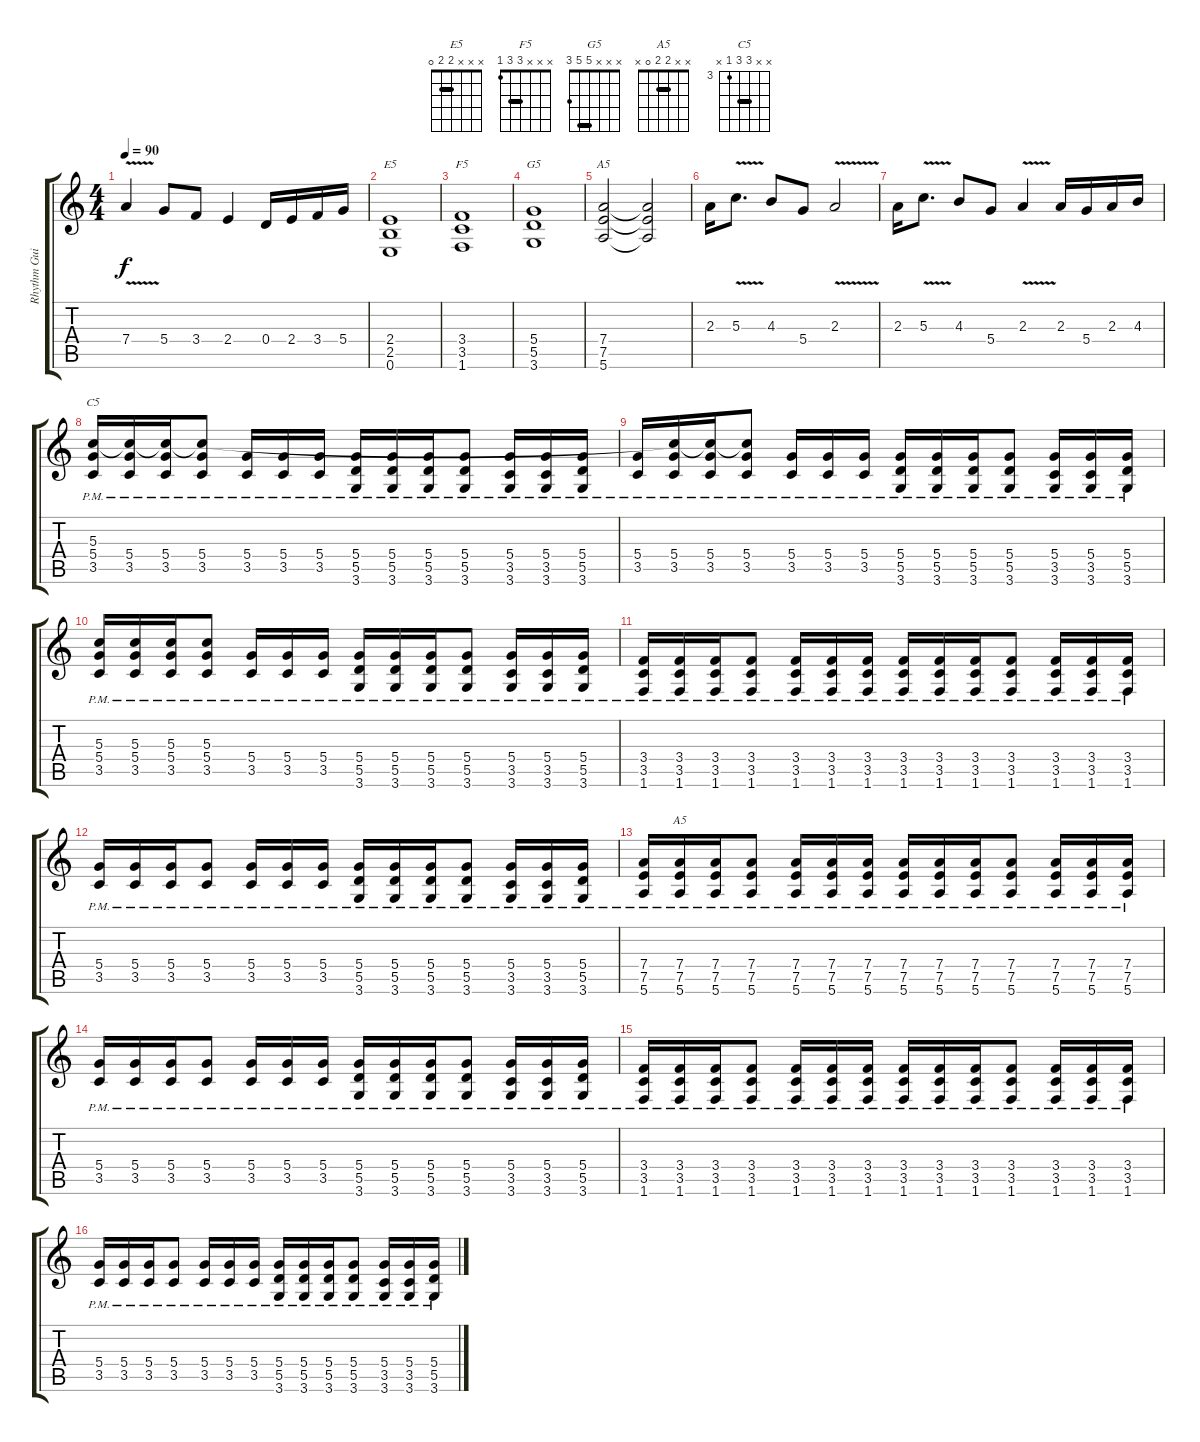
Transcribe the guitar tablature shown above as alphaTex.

\track ("Rhythm Guitar" "Rhythm Gui") {instrument distortionguitar}
\staff {score tabs}
\tuning (E4 B3 G3 D3 A2 E2) {hide}
\chord ("E5" x x x 2 2 0) {barre 2}
\chord ("F5" x x x 3 3 1) {barre 3}
\chord ("G5" x x x 5 5 3) {barre 5}
\chord ("A5" x x x 7 7 5) {firstfret 5 barre 7}
\chord ("C5" x x 5 5 3 x) {firstfret 3 barre 5}
\chord ("A5" x x 2 2 0 x) {barre 2}
\ts (4 4)
\tempo 90
\clef g2
\ks c
7.4{v}.4{dy f} 5.4.8 3.4.8 2.4.4 0.4.16 2.4.16 3.4.16 5.4.16 |
(2.4 2.5 0.6).1{ch "E5"} |
(3.4 3.5 1.6).1{ch "F5"} |
(5.4 5.5 3.6).1{ch "G5"} |
(7.4 7.5 5.6).2{ch "A5"} (7.4{t} 7.5{t} 5.6{t}).2 |
2.3.16 5.3{v}.8{d} 4.3.8 5.4.8 2.3{v}.2 |
2.3.16 5.3{v}.8{d} 4.3.8 5.4.8 2.3{v}.4 2.3.16 5.4.16 2.3.16 4.3.16 |
(5.3 5.4{pm} 3.5{pm}).16{ch "C5"} (5.3{t} 5.4{pm} 3.5{pm}).16 (5.3{t} 5.4{pm} 3.5{pm}).16 (5.3{t} 5.4{pm} 3.5{pm}).8 (5.4{pm} 3.5{pm}).16 (5.4{pm} 3.5{pm}).16 (5.4{pm} 3.5{pm}).16 (5.4{pm} 5.5{pm} 3.6{pm}).16 (5.4{pm} 5.5{pm} 3.6{pm}).16 (5.4{pm} 5.5{pm} 3.6{pm}).16 (5.4{pm} 5.5{pm} 3.6{pm}).8 (5.4{pm} 3.5{pm} 3.6).16 (5.4{pm} 3.5{pm} 3.6).16 (5.4{pm} 5.5{pm} 3.6{pm}).16 |
(5.4{pm} 3.5{pm}).16 (5.3{t} 5.4{pm} 3.5{pm}).16 (5.3{t} 5.4{pm} 3.5{pm}).16 (5.3{t} 5.4{pm} 3.5{pm}).8 (5.4{pm} 3.5{pm}).16 (5.4{pm} 3.5{pm}).16 (5.4{pm} 3.5{pm}).16 (5.4{pm} 5.5{pm} 3.6{pm}).16 (5.4{pm} 5.5{pm} 3.6{pm}).16 (5.4{pm} 5.5{pm} 3.6{pm}).16 (5.4{pm} 5.5{pm} 3.6{pm}).8 (5.4{pm} 3.5{pm} 3.6).16 (5.4{pm} 3.5{pm} 3.6).16 (5.4{pm} 5.5{pm} 3.6{pm}).16 |
(5.3 5.4{pm} 3.5{pm}).16 (5.3 5.4{pm} 3.5{pm}).16 (5.3 5.4{pm} 3.5{pm}).16 (5.3 5.4{pm} 3.5{pm}).8 (5.4{pm} 3.5{pm}).16 (5.4{pm} 3.5{pm}).16 (5.4{pm} 3.5{pm}).16 (5.4{pm} 5.5{pm} 3.6{pm}).16 (5.4{pm} 5.5{pm} 3.6{pm}).16 (5.4{pm} 5.5{pm} 3.6{pm}).16 (5.4{pm} 5.5{pm} 3.6{pm}).8 (5.4{pm} 3.5{pm} 3.6).16 (5.4{pm} 3.5{pm} 3.6).16 (5.4{pm} 5.5{pm} 3.6{pm}).16 |
(3.4{pm} 3.5{pm} 1.6{pm}).16 (3.4{pm} 3.5{pm} 1.6{pm}).16 (3.4{pm} 3.5{pm} 1.6{pm}).16 (3.4{pm} 3.5{pm} 1.6{pm}).8 (3.4{pm} 3.5{pm} 1.6{pm}).16 (3.4{pm} 3.5{pm} 1.6{pm}).16 (3.4{pm} 3.5{pm} 1.6{pm}).16 (3.4{pm} 3.5{pm} 1.6{pm}).16 (3.4{pm} 3.5{pm} 1.6{pm}).16 (3.4{pm} 3.5{pm} 1.6{pm}).16 (3.4{pm} 3.5{pm} 1.6{pm}).8 (3.4{pm} 3.5{pm} 1.6{pm}).16 (3.4{pm} 3.5{pm} 1.6{pm}).16 (3.4{pm} 3.5{pm} 1.6{pm}).16 |
(5.4{pm} 3.5{pm}).16 (5.4{pm} 3.5{pm}).16 (5.4{pm} 3.5{pm}).16 (5.4{pm} 3.5{pm}).8 (5.4{pm} 3.5{pm}).16 (5.4{pm} 3.5{pm}).16 (5.4{pm} 3.5{pm}).16 (5.4{pm} 5.5{pm} 3.6{pm}).16 (5.4{pm} 5.5{pm} 3.6{pm}).16 (5.4{pm} 5.5{pm} 3.6{pm}).16 (5.4{pm} 5.5{pm} 3.6{pm}).8 (5.4{pm} 3.5{pm} 3.6).16 (5.4{pm} 3.5{pm} 3.6).16 (5.4{pm} 5.5{pm} 3.6{pm}).16 |
(7.4{pm} 7.5{pm} 5.6{pm}).16 (7.4{pm} 7.5{pm} 5.6{pm}).16{ch "A5"} (7.4{pm} 7.5{pm} 5.6{pm}).16 (7.4{pm} 7.5{pm} 5.6{pm}).8 (7.4{pm} 7.5{pm} 5.6{pm}).16 (7.4{pm} 7.5{pm} 5.6{pm}).16 (7.4{pm} 7.5{pm} 5.6{pm}).16 (7.4{pm} 7.5{pm} 5.6{pm}).16 (7.4{pm} 7.5{pm} 5.6{pm}).16 (7.4{pm} 7.5{pm} 5.6{pm}).16 (7.4{pm} 7.5{pm} 5.6{pm}).8 (7.4{pm} 7.5{pm} 5.6{pm}).16 (7.4{pm} 7.5{pm} 5.6{pm}).16 (7.4{pm} 7.5{pm} 5.6{pm}).16 |
(5.4{pm} 3.5{pm}).16 (5.4{pm} 3.5{pm}).16 (5.4{pm} 3.5{pm}).16 (5.4{pm} 3.5{pm}).8 (5.4{pm} 3.5{pm}).16 (5.4{pm} 3.5{pm}).16 (5.4{pm} 3.5{pm}).16 (5.4{pm} 5.5{pm} 3.6{pm}).16 (5.4{pm} 5.5{pm} 3.6{pm}).16 (5.4{pm} 5.5{pm} 3.6{pm}).16 (5.4{pm} 5.5{pm} 3.6{pm}).8 (5.4{pm} 3.5{pm} 3.6).16 (5.4{pm} 3.5{pm} 3.6).16 (5.4{pm} 5.5{pm} 3.6{pm}).16 |
(3.4{pm} 3.5{pm} 1.6{pm}).16 (3.4{pm} 3.5{pm} 1.6{pm}).16 (3.4{pm} 3.5{pm} 1.6{pm}).16 (3.4{pm} 3.5{pm} 1.6{pm}).8 (3.4{pm} 3.5{pm} 1.6{pm}).16 (3.4{pm} 3.5{pm} 1.6{pm}).16 (3.4{pm} 3.5{pm} 1.6{pm}).16 (3.4{pm} 3.5{pm} 1.6{pm}).16 (3.4{pm} 3.5{pm} 1.6{pm}).16 (3.4{pm} 3.5{pm} 1.6{pm}).16 (3.4{pm} 3.5{pm} 1.6{pm}).8 (3.4{pm} 3.5{pm} 1.6{pm}).16 (3.4{pm} 3.5{pm} 1.6{pm}).16 (3.4{pm} 3.5{pm} 1.6{pm}).16 |
(5.4{pm} 3.5{pm}).16 (5.4{pm} 3.5{pm}).16 (5.4{pm} 3.5{pm}).16 (5.4{pm} 3.5{pm}).8 (5.4{pm} 3.5{pm}).16 (5.4{pm} 3.5{pm}).16 (5.4{pm} 3.5{pm}).16 (5.4{pm} 5.5{pm} 3.6{pm}).16 (5.4{pm} 5.5{pm} 3.6{pm}).16 (5.4{pm} 5.5{pm} 3.6{pm}).16 (5.4{pm} 5.5{pm} 3.6{pm}).8 (5.4{pm} 3.5{pm} 3.6).16 (5.4{pm} 3.5{pm} 3.6).16 (5.4{pm} 5.5{pm} 3.6{pm}).16
